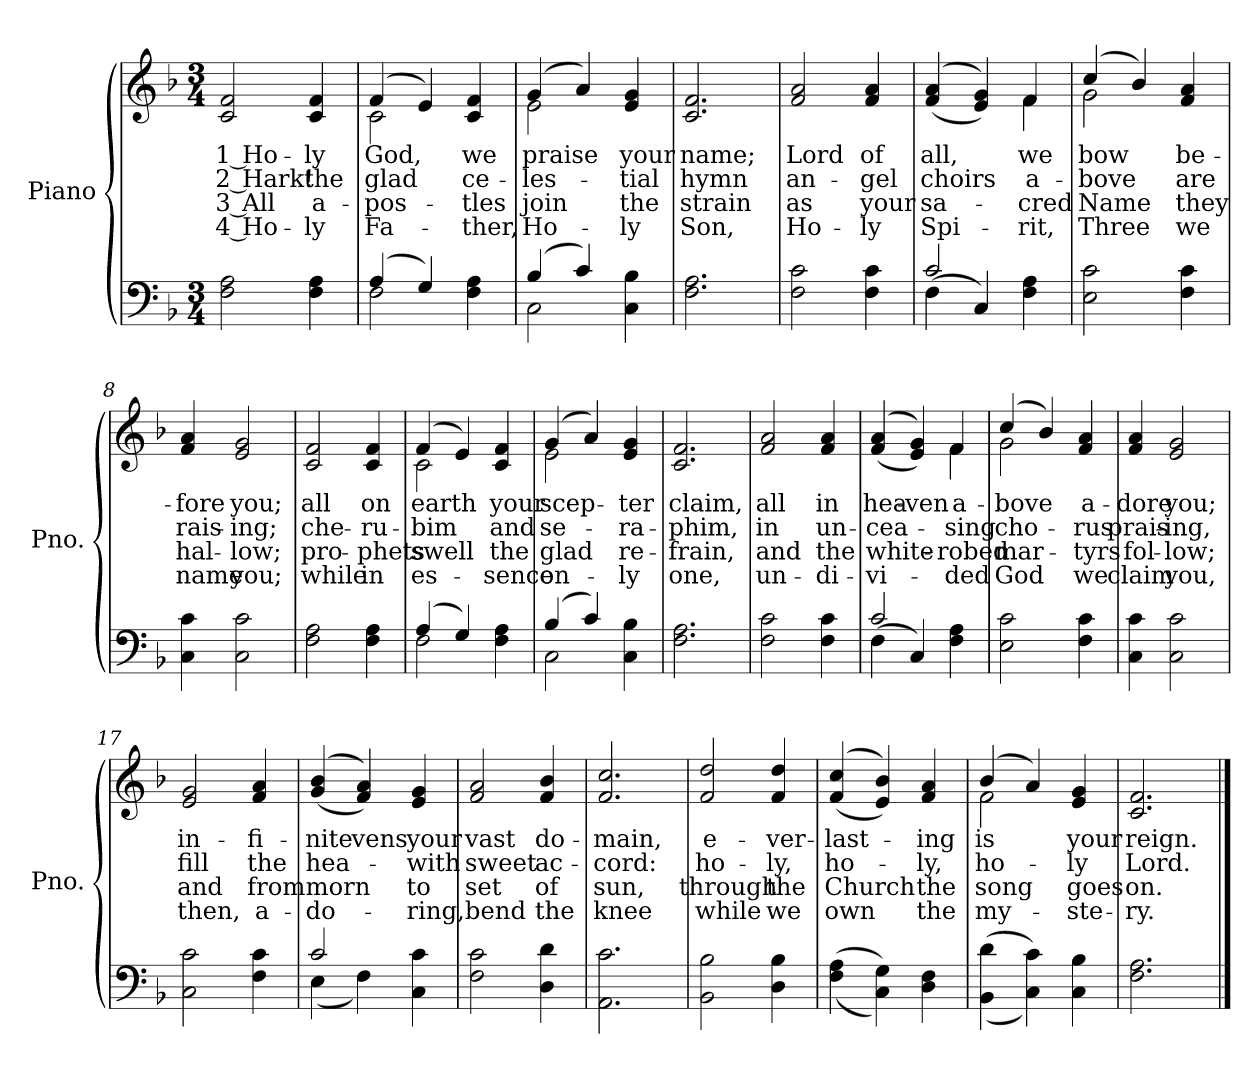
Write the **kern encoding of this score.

**kern	**kern	**text	**text	**text	**text
*part2	*part1	*part1	*part1	*part1	*part1
*staff2	*staff1	*staff1	*staff1	*staff1	*staff1
*I"Piano	*I"Piano	*	*	*	*
*I'Pno.	*I'Pno.	*	*	*	*
!!LO:PB:g=z
*clefF4	*clefG2	*	*	*	*
*k[b-]	*k[b-]	*	*	*	*
*F:	*F:	*	*	*	*
*M3/4	*M3/4	*	*	*	*
=1	=1	=1	=1	=1	=1
!	!	!LO:LY:b:color=#000000	!LO:LY:b:color=#000000	!LO:LY:b:color=#000000	!LO:LY:b:color=#000000
2Fi\ 2Ai	2ci/ 2fi	1 Ho-	2 Hark!	3 All	4 Ho-
!	!	!LO:LY:b:color=#000000	!LO:LY:b:color=#000000	!LO:LY:b:color=#000000	!LO:LY:b:color=#000000
4Fi\ 4Ai	4ci/ 4fi	-ly	the	-a-	-ly
=2	=2	=2	=2	=2	=2
*^	*	*	*	*	*
!	!	!	!LO:LY:b:color=#000000	!LO:LY:b:color=#000000	!LO:LY:b:color=#000000	!LO:LY:b:color=#000000
*	*	*^	*	*	*	*
(4Ai/	2Fi\	(4fi/	2ci\	God,	glad	pos-	-Fa-
4Gi/)	.	4ei/)	.	.	.	.	.
!	!	!	!	!LO:LY:b:color=#000000	!LO:LY:b:color=#000000	!LO:LY:b:color=#000000	!LO:LY:b:color=#000000
4Fi\ 4Ai	4ryy	4ci/ 4fi	4ryy	we	ce-	-tles	ther,
=3	=3	=3	=3	=3	=3	=3	=3
!	!	!	!	!LO:LY:b:color=#000000	!LO:LY:b:color=#000000	!LO:LY:b:color=#000000	!LO:LY:b:color=#000000
(4B-i/	2Ci\	(4gi/	2ei\	praise	-les-	join	Ho-
4ci/)	.	4ai/)	.	.	.	.	.
!	!	!	!	!LO:LY:b:color=#000000	!LO:LY:b:color=#000000	!LO:LY:b:color=#000000	!LO:LY:b:color=#000000
4Ci\ 4B-i	4ryy	4ei/ 4gi	4ryy	your	-tial	-the	ly
=4	=4	=4	=4	=4	=4	=4	=4
!	!	!	!	!LO:LY:b:color=#000000	!LO:LY:b:color=#000000	!LO:LY:b:color=#000000	!LO:LY:b:color=#000000
*v	*v	*	*	*	*	*	*
*	*v	*v	*	*	*	*
2.Fi\ 2.Ai	2.ci/ 2.fi	name;	hymn	strain	Son,
=5	=5	=5	=5	=5	=5
!	!	!LO:LY:b:color=#000000	!LO:LY:b:color=#000000	!LO:LY:b:color=#000000	!LO:LY:b:color=#000000
2Fi\ 2ci	2fi/ 2ai	Lord	an-	as	Ho-
!	!	!LO:LY:b:color=#000000	!LO:LY:b:color=#000000	!LO:LY:b:color=#000000	!LO:LY:b:color=#000000
4Fi\ 4ci	4fi/ 4ai	of	-gel	-your	ly
=6	=6	=6	=6	=6	=6
*^	*	*	*	*	*
!	!	!	!LO:LY:b:color=#000000	!LO:LY:b:color=#000000	!LO:LY:b:color=#000000	!LO:LY:b:color=#000000
*	*	*^	*	*	*	*
2ci/	(4Fi\	((4fi/ 4ai	2ryy	all,	choirs	sa-	-Spi-
.	4Ci/)	4ei/ 4gi))	.	.	.	.	.
!	!	!	!	!LO:LY:b:color=#000000	!LO:LY:b:color=#000000	!LO:LY:b:color=#000000	!LO:LY:b:color=#000000
4Fi\ 4Ai	4ryy	4fi/	4fi\	we	a-	-cred	rit,
!!LO:LB:g=z	!!
=7	=7	=7	=7	=7	=7	=7	=7
!	!	!	!	!LO:LY:b:color=#000000	!LO:LY:b:color=#000000	!LO:LY:b:color=#000000	!LO:LY:b:color=#000000
*v	*v	*	*	*	*	*	*
2Ei\ 2ci	(4cci/	2gi\	bow	-bove	Name	Three
.	4b-i/)	.	.	.	.	.
!	!	!	!LO:LY:b:color=#000000	!LO:LY:b:color=#000000	!LO:LY:b:color=#000000	!LO:LY:b:color=#000000
4Fi\ 4ci	4fi/ 4ai	4ryy	be-	are	they	we
=8	=8	=8	=8	=8	=8	=8
!	!	!	!LO:LY:b:color=#000000	!LO:LY:b:color=#000000	!LO:LY:b:color=#000000	!LO:LY:b:color=#000000
*	*v	*v	*	*	*	*
4Ci\ 4ci	4fi/ 4ai	-fore	rais-	hal-	-name
!	!	!LO:LY:b:color=#000000	!LO:LY:b:color=#000000	!LO:LY:b:color=#000000	!LO:LY:b:color=#000000
2Ci\ 2ci	2ei/ 2gi	you;	-ing;	low;	you;
=9	=9	=9	=9	=9	=9
!	!	!LO:LY:b:color=#000000	!LO:LY:b:color=#000000	!LO:LY:b:color=#000000	!LO:LY:b:color=#000000
2Fi\ 2Ai	2ci/ 2fi	all	che-	pro-	-while
!	!	!LO:LY:b:color=#000000	!LO:LY:b:color=#000000	!LO:LY:b:color=#000000	!LO:LY:b:color=#000000
4Fi\ 4Ai	4ci/ 4fi	on	-ru-	phets	in
=10	=10	=10	=10	=10	=10
*^	*	*	*	*	*
!	!	!	!LO:LY:b:color=#000000	!LO:LY:b:color=#000000	!LO:LY:b:color=#000000	!LO:LY:b:color=#000000
*	*	*^	*	*	*	*
(4Ai/	2Fi\	(4fi/	2ci\	earth	-bim	swell	es-
4Gi/)	.	4ei/)	.	.	.	.	.
!	!	!	!	!LO:LY:b:color=#000000	!LO:LY:b:color=#000000	!LO:LY:b:color=#000000	!LO:LY:b:color=#000000
4Fi\ 4Ai	4ryy	4ci/ 4fi	4ryy	your	and	-the	sence
=11	=11	=11	=11	=11	=11	=11	=11
!	!	!	!	!LO:LY:b:color=#000000	!LO:LY:b:color=#000000	!LO:LY:b:color=#000000	!LO:LY:b:color=#000000
(4B-i/	2Ci\	(4gi/	2ei\	scep-	se-	glad	on-
4ci/)	.	4ai/)	.	.	.	.	.
!	!	!	!	!LO:LY:b:color=#000000	!LO:LY:b:color=#000000	!LO:LY:b:color=#000000	!LO:LY:b:color=#000000
4Ci\ 4B-i	4ryy	4ei/ 4gi	4ryy	-ter	-ra-	-re-	-ly
=12	=12	=12	=12	=12	=12	=12	=12
!	!	!	!	!LO:LY:b:color=#000000	!LO:LY:b:color=#000000	!LO:LY:b:color=#000000	!LO:LY:b:color=#000000
*v	*v	*	*	*	*	*	*
*	*v	*v	*	*	*	*
2.Fi\ 2.Ai	2.ci/ 2.fi	claim,	-phim,	frain,	one,
!!LO:LB:g=z
=13	=13	=13	=13	=13	=13
!	!	!LO:LY:b:color=#000000	!LO:LY:b:color=#000000	!LO:LY:b:color=#000000	!LO:LY:b:color=#000000
2Fi\ 2ci	2fi/ 2ai	all	in	and	un-
!	!	!LO:LY:b:color=#000000	!LO:LY:b:color=#000000	!LO:LY:b:color=#000000	!LO:LY:b:color=#000000
4Fi\ 4ci	4fi/ 4ai	in	un-	-the	di-
=14	=14	=14	=14	=14	=14
*^	*	*	*	*	*
!	!	!	!LO:LY:b:color=#000000	!LO:LY:b:color=#000000	!LO:LY:b:color=#000000	!LO:LY:b:color=#000000
*	*	*^	*	*	*	*
2ci/	(4Fi\	((4fi/ 4ai	2ryy	hea-	-cea-	-white-	-vi-
!	!	!	!	!LO:LY:b:color=#000000	!	!	!
.	4Ci/)	4ei/ 4gi))	.	-ven	.	.	.
!	!	!	!	!LO:LY:b:color=#000000	!LO:LY:b:color=#000000	!LO:LY:b:color=#000000	!LO:LY:b:color=#000000
4Fi\ 4Ai	4ryy	4fi/	4fi\	a-	-sing	-robed	ded
=15	=15	=15	=15	=15	=15	=15	=15
!	!	!	!	!LO:LY:b:color=#000000	!LO:LY:b:color=#000000	!LO:LY:b:color=#000000	!LO:LY:b:color=#000000
*v	*v	*	*	*	*	*	*
2Ei\ 2ci	(4cci/	2gi\	-bove	cho-	mar-	-God
.	4b-i/)	.	.	.	.	.
!	!	!	!LO:LY:b:color=#000000	!LO:LY:b:color=#000000	!LO:LY:b:color=#000000	!LO:LY:b:color=#000000
4Fi\ 4ci	4fi/ 4ai	4ryy	a-	-rus	tyrs	we
=16	=16	=16	=16	=16	=16	=16
!	!	!	!LO:LY:b:color=#000000	!LO:LY:b:color=#000000	!LO:LY:b:color=#000000	!LO:LY:b:color=#000000
*	*v	*v	*	*	*	*
4Ci\ 4ci	4fi/ 4ai	-dore	prais-	fol-	-claim
!	!	!LO:LY:b:color=#000000	!LO:LY:b:color=#000000	!LO:LY:b:color=#000000	!LO:LY:b:color=#000000
2Ci\ 2ci	2ei/ 2gi	you;	-ing,	low;	you,
=17	=17	=17	=17	=17	=17
!	!	!LO:LY:b:color=#000000	!LO:LY:b:color=#000000	!LO:LY:b:color=#000000	!LO:LY:b:color=#000000
2Ci\ 2ci	2ei/ 2gi	in-	fill	and	then,
!	!	!LO:LY:b:color=#000000	!LO:LY:b:color=#000000	!LO:LY:b:color=#000000	!LO:LY:b:color=#000000
4Fi\ 4ci	4fi/ 4ai	-fi-	the	from	a-
=18	=18	=18	=18	=18	=18
*^	*	*	*	*	*
!	!	!	!LO:LY:b:color=#000000	!LO:LY:b:color=#000000	!LO:LY:b:color=#000000	!LO:LY:b:color=#000000
2ci/	(4Ei\	((4gi/ 4b-i	-nite	hea-	-morn	do-
!	!	!	!LO:LY:b:color=#000000	!	!	!
.	4Fi\)	4fi/ 4ai))	-vens	.	.	.
!	!	!	!LO:LY:b:color=#000000	!LO:LY:b:color=#000000	!LO:LY:b:color=#000000	!LO:LY:b:color=#000000
4Ci\ 4ci	4ryy	4ei/ 4gi	your	with	-to	ring,
!!LO:LB:g=z
=19	=19	=19	=19	=19	=19	=19
!	!	!	!LO:LY:b:color=#000000	!LO:LY:b:color=#000000	!LO:LY:b:color=#000000	!LO:LY:b:color=#000000
*v	*v	*	*	*	*	*
2Fi\ 2ci	2fi/ 2ai	vast	sweet	set	bend
!	!	!LO:LY:b:color=#000000	!LO:LY:b:color=#000000	!LO:LY:b:color=#000000	!LO:LY:b:color=#000000
4Di\ 4di	4fi/ 4b-i	do-	ac-	of	the
=20	=20	=20	=20	=20	=20
!	!	!LO:LY:b:color=#000000	!LO:LY:b:color=#000000	!LO:LY:b:color=#000000	!LO:LY:b:color=#000000
2.AAi\ 2.ci	2.fi/ 2.cci	-main,	-cord:	sun,	knee
=21	=21	=21	=21	=21	=21
!	!	!LO:LY:b:color=#000000	!LO:LY:b:color=#000000	!LO:LY:b:color=#000000	!LO:LY:b:color=#000000
2BB-i\ 2B-i	2fi/ 2ddi	e-	ho-	through	while
!	!	!LO:LY:b:color=#000000	!LO:LY:b:color=#000000	!LO:LY:b:color=#000000	!LO:LY:b:color=#000000
4Di\ 4B-i	4fi/ 4ddi	-ver-	-ly,	the	we
=22	=22	=22	=22	=22	=22
!	!	!LO:LY:b:color=#000000	!LO:LY:b:color=#000000	!LO:LY:b:color=#000000	!LO:LY:b:color=#000000
((4Fi\ 4Ai	((4fi/ 4cci	-last-	ho-	Church	own
4Ci\ 4Gi))	4ei/ 4b-i))	.	.	.	.
!	!	!LO:LY:b:color=#000000	!LO:LY:b:color=#000000	!LO:LY:b:color=#000000	!LO:LY:b:color=#000000
4Di\ 4Fi	4fi/ 4ai	-ing	-ly,	the	the
=23	=23	=23	=23	=23	=23
!	!	!LO:LY:b:color=#000000	!LO:LY:b:color=#000000	!LO:LY:b:color=#000000	!LO:LY:b:color=#000000
*	*^	*	*	*	*
((4BB-i\ 4di	(4b-i/	2fi\	is	ho-	song	my-
4Ci\ 4ci))	4ai/)	.	.	.	.	.
!	!	!	!LO:LY:b:color=#000000	!LO:LY:b:color=#000000	!LO:LY:b:color=#000000	!LO:LY:b:color=#000000
4Ci\ 4B-i	4ei/ 4gi	4ryy	your	-ly	-goes	ste-
=24	=24	=24	=24	=24	=24	=24
!	!	!	!LO:LY:b:color=#000000	!LO:LY:b:color=#000000	!LO:LY:b:color=#000000	!LO:LY:b:color=#000000
*	*v	*v	*	*	*	*
2.Fi\ 2.Ai	2.ci/ 2.fi	reign.	Lord.	-on.	ry.
==	==	==	==	==	==
*-	*-	*-	*-	*-	*-
